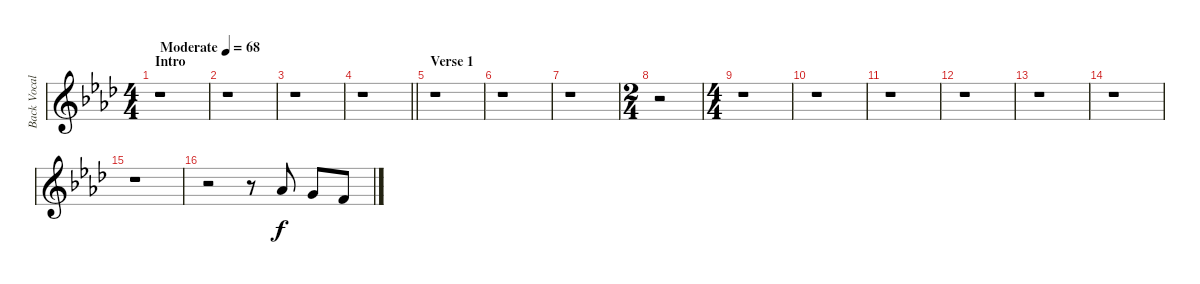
\track ("Back Vocals" "Back Vocal") {instrument voiceoohs}
\staff {score}
\tuning (E4 B3 G3 D3 A2 E2 B1) {hide}
\ts (4 4)
\section ("" "Intro")
\tempo (68 "Moderate")
\clef g2
\ks ab
r.1{dy f instrument voiceoohs} |
r.1 |
r.1 |
\barLineRight lightlight
r.1 |
\section ("" "Verse 1")
r.1 |
r.1 |
r.1 |
\ts (2 4)
r.2 |
\ts (4 4)
r.1 |
r.1 |
r.1 |
r.1 |
r.1 |
r.1 |
r.1 |
r.2 r.8 4.1.8 3.1.8 1.1.8
